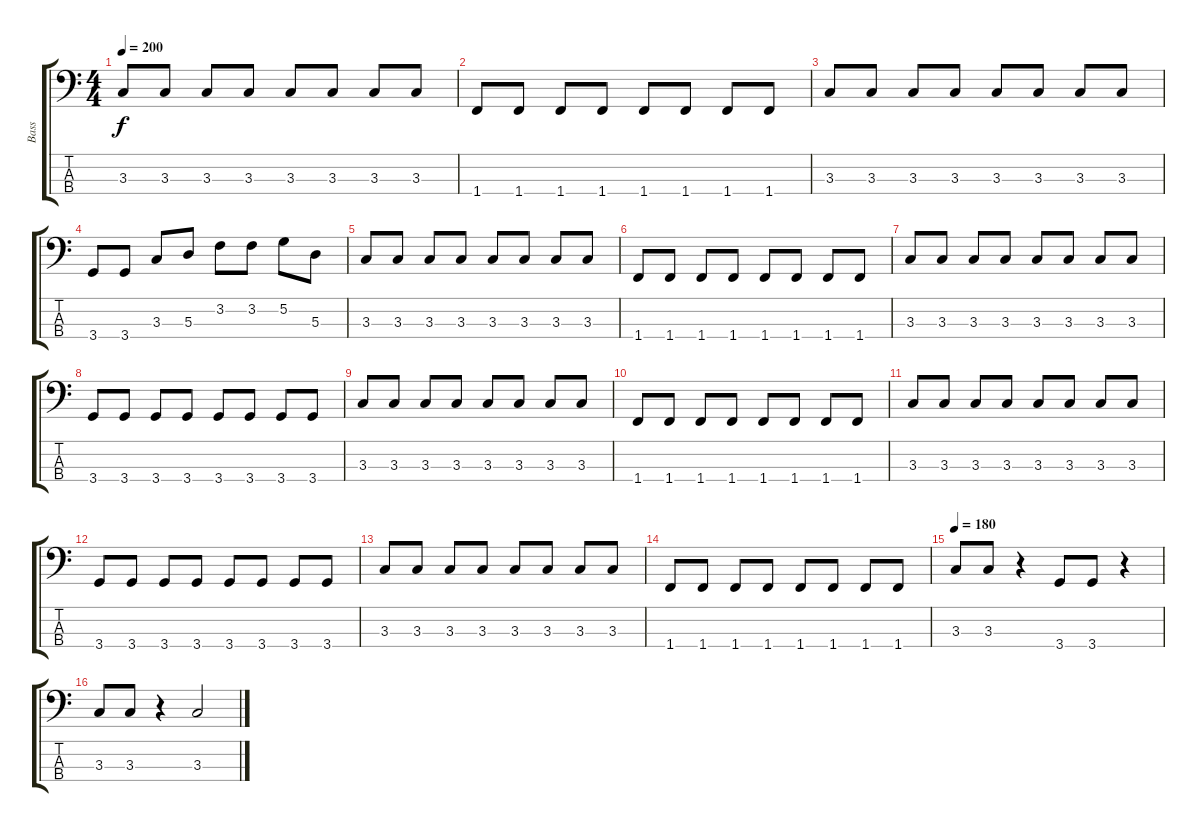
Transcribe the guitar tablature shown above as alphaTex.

\track ("Bass" "Bass") {instrument electricbassfinger}
\staff {score tabs}
\tuning (G2 D2 A1 E1) {hide}
\ts (4 4)
\tempo 200
\clef f4
\ks c
3.3.8{dy f} 3.3.8 3.3.8 3.3.8 3.3.8 3.3.8 3.3.8 3.3.8 |
1.4.8 1.4.8 1.4.8 1.4.8 1.4.8 1.4.8 1.4.8 1.4.8 |
3.3.8 3.3.8 3.3.8 3.3.8 3.3.8 3.3.8 3.3.8 3.3.8 |
3.4.8 3.4.8 3.3.8 5.3.8 3.2.8 3.2.8 5.2.8 5.3.8 |
3.3.8 3.3.8 3.3.8 3.3.8 3.3.8 3.3.8 3.3.8 3.3.8 |
1.4.8 1.4.8 1.4.8 1.4.8 1.4.8 1.4.8 1.4.8 1.4.8 |
3.3.8 3.3.8 3.3.8 3.3.8 3.3.8 3.3.8 3.3.8 3.3.8 |
3.4.8 3.4.8 3.4.8 3.4.8 3.4.8 3.4.8 3.4.8 3.4.8 |
3.3.8 3.3.8 3.3.8 3.3.8 3.3.8 3.3.8 3.3.8 3.3.8 |
1.4.8 1.4.8 1.4.8 1.4.8 1.4.8 1.4.8 1.4.8 1.4.8 |
3.3.8 3.3.8 3.3.8 3.3.8 3.3.8 3.3.8 3.3.8 3.3.8 |
3.4.8 3.4.8 3.4.8 3.4.8 3.4.8 3.4.8 3.4.8 3.4.8 |
3.3.8 3.3.8 3.3.8 3.3.8 3.3.8 3.3.8 3.3.8 3.3.8 |
1.4.8 1.4.8 1.4.8 1.4.8 1.4.8 1.4.8 1.4.8 1.4.8 |
\tempo 180
3.3.8 3.3.8 r.4 3.4.8 3.4.8 r.4 |
3.3.8 3.3.8 r.4 3.3.2
